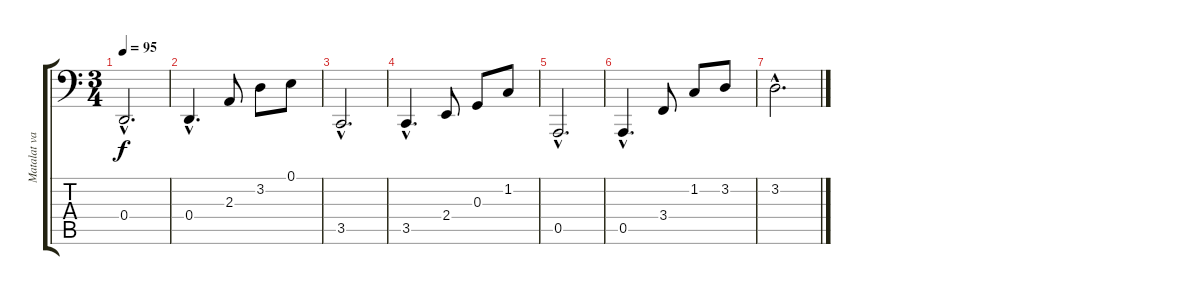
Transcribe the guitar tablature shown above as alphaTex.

\track ("Matalat vasket" "Matalat va") {instrument brasssection}
\staff {score tabs}
\tuning (E3 B2 G2 D2 A1 E1) {hide}
\ts (3 4)
\tempo 95
\clef f4
\ks c
0.4{hac}.2{d dy f} |
0.4{hac}.4{d} 2.3.8 3.2.8 0.1.8 |
3.5{hac}.2{d} |
3.5{hac}.4{d} 2.4.8 0.3.8 1.2.8 |
0.5{hac}.2{d} |
0.5{hac}.4{d} 3.4.8 1.2.8 3.2.8 |
3.2{hac}.2{d}
